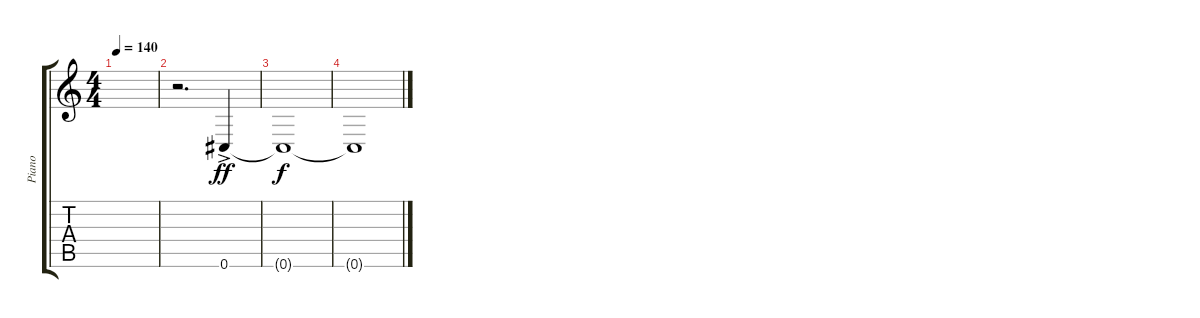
\track ("Piano" "Piano") {instrument acousticgrandpiano}
\staff {score tabs}
\tuning (Db5 Ab4 E4 B3 Gb3 Db3) {hide}
\ts (4 4)
\tempo 140
\clef g2
\ks c
|
r.2{d} 0.6{ac}.4{dy ff volume 12} |
0.6{t}.1{dy f} |
0.6{t}.1
